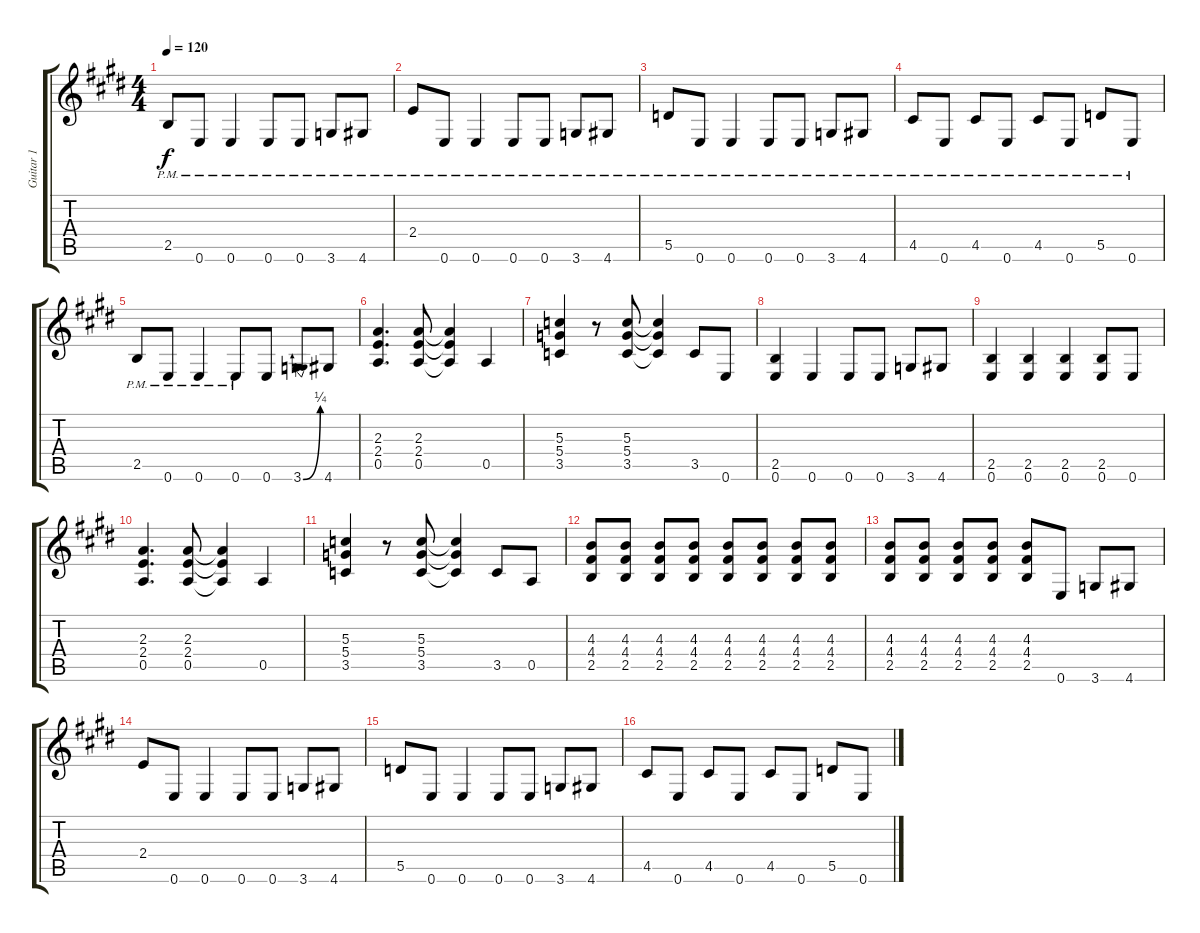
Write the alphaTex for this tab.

\track ("Guitar 1" "Guitar 1") {instrument distortionguitar}
\staff {score tabs}
\tuning (E4 B3 G3 D3 A2 E2) {hide}
\ts (4 4)
\tempo 120
\clef g2
\ks e
2.5{pm}.8{dy f} 0.6{pm}.8 0.6{pm}.4 0.6{pm}.8 0.6{pm}.8 3.6{pm}.8 4.6{pm}.8 |
2.4{pm}.8 0.6{pm}.8 0.6{pm}.4 0.6{pm}.8 0.6{pm}.8 3.6{pm}.8 4.6{pm}.8 |
5.5{pm}.8 0.6{pm}.8 0.6{pm}.4 0.6{pm}.8 0.6{pm}.8 3.6{pm}.8 4.6{pm}.8 |
4.5{pm}.8 0.6{pm}.8 4.5{pm}.8 0.6{pm}.8 4.5{pm}.8 0.6{pm}.8 5.5{pm}.8 0.6{pm}.8 |
2.5{pm}.8 0.6{pm}.8 0.6{pm}.4 0.6{pm}.8 0.6.8 3.6{be (bend 0 0 60 1)}.8 4.6.8 |
(2.3 2.4 0.5).4{d} (2.3 2.4 0.5).8 (2.3{t} 2.4{t} 0.5{t}).4 0.5.4 |
(5.3 5.4 3.5).4 r.8 (5.3 5.4 3.5).8 (5.3{t} 5.4{t} 3.5{t}).4 3.5.8 0.6.8 |
(2.5 0.6).4 0.6.4 0.6.8 0.6.8 3.6.8 4.6.8 |
(2.5 0.6).4 (2.5 0.6).4 (2.5 0.6).4 (2.5 0.6).8 0.6.8 |
(2.3 2.4 0.5).4{d} (2.3 2.4 0.5).8 (2.3{t} 2.4{t} 0.5{t}).4 0.5.4 |
(5.3 5.4 3.5).4 r.8 (5.3 5.4 3.5).8 (5.3{t} 5.4{t} 3.5{t}).4 3.5.8 0.5.8 |
(4.3 4.4 2.5).8 (4.3 4.4 2.5).8 (4.3 4.4 2.5).8 (4.3 4.4 2.5).8 (4.3 4.4 2.5).8 (4.3 4.4 2.5).8 (4.3 4.4 2.5).8 (4.3 4.4 2.5).8 |
(4.3 4.4 2.5).8 (4.3 4.4 2.5).8 (4.3 4.4 2.5).8 (4.3 4.4 2.5).8 (4.3 4.4 2.5).8 0.6.8 3.6.8 4.6.8 |
2.4.8 0.6.8 0.6.4 0.6.8 0.6.8 3.6.8 4.6.8 |
5.5.8 0.6.8 0.6.4 0.6.8 0.6.8 3.6.8 4.6.8 |
4.5.8 0.6.8 4.5.8 0.6.8 4.5.8 0.6.8 5.5.8 0.6.8
